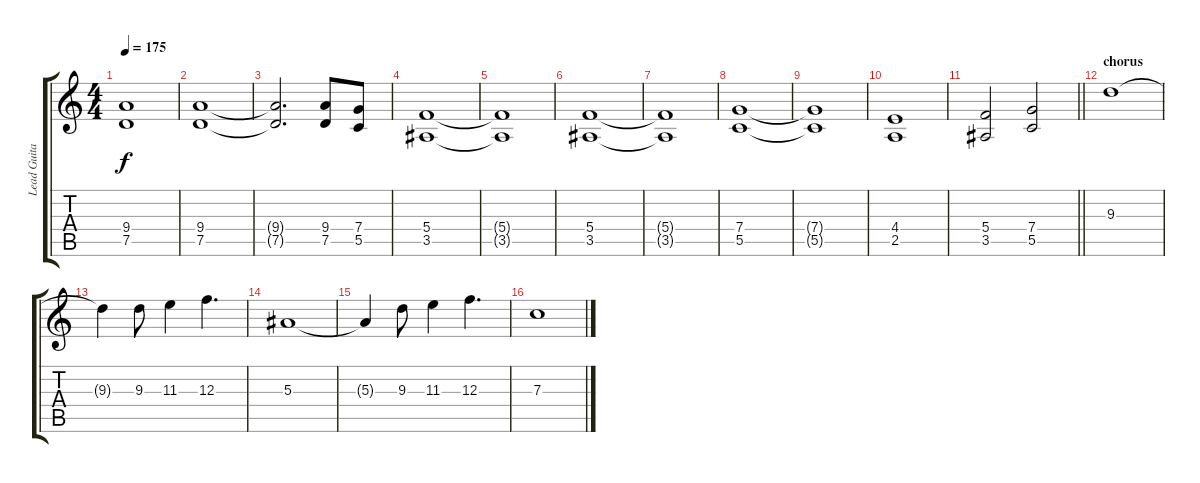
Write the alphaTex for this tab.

\track ("Lead Guitar 2" "Lead Guita") {instrument overdrivenguitar}
\staff {score tabs}
\tuning (D4 A3 F3 C3 G2 D2) {hide}
\ts (4 4)
\tempo 175
\clef g2
\ks c
(9.4{t} 7.5{t}).1{dy f} |
(9.4 7.5).1 |
(9.4{t} 7.5{t}).2{d} (9.4 7.5).8 (7.4 5.5).8 |
(5.4 3.5).1 |
(5.4{t} 3.5{t}).1 |
(5.4 3.5).1 |
(5.4{t} 3.5{t}).1 |
(7.4 5.5).1 |
(7.4{t} 5.5{t}).1 |
(4.4 2.5).1 |
\barLineRight lightlight
(5.4 3.5).2 (7.4 5.5).2 |
\section ("" "chorus")
9.3.1{volume 13} |
9.3{t}.4 9.3.8 11.3.4 12.3.4{d} |
5.3.1 |
5.3{t}.4 9.3.8 11.3.4 12.3.4{d} |
7.3.1
